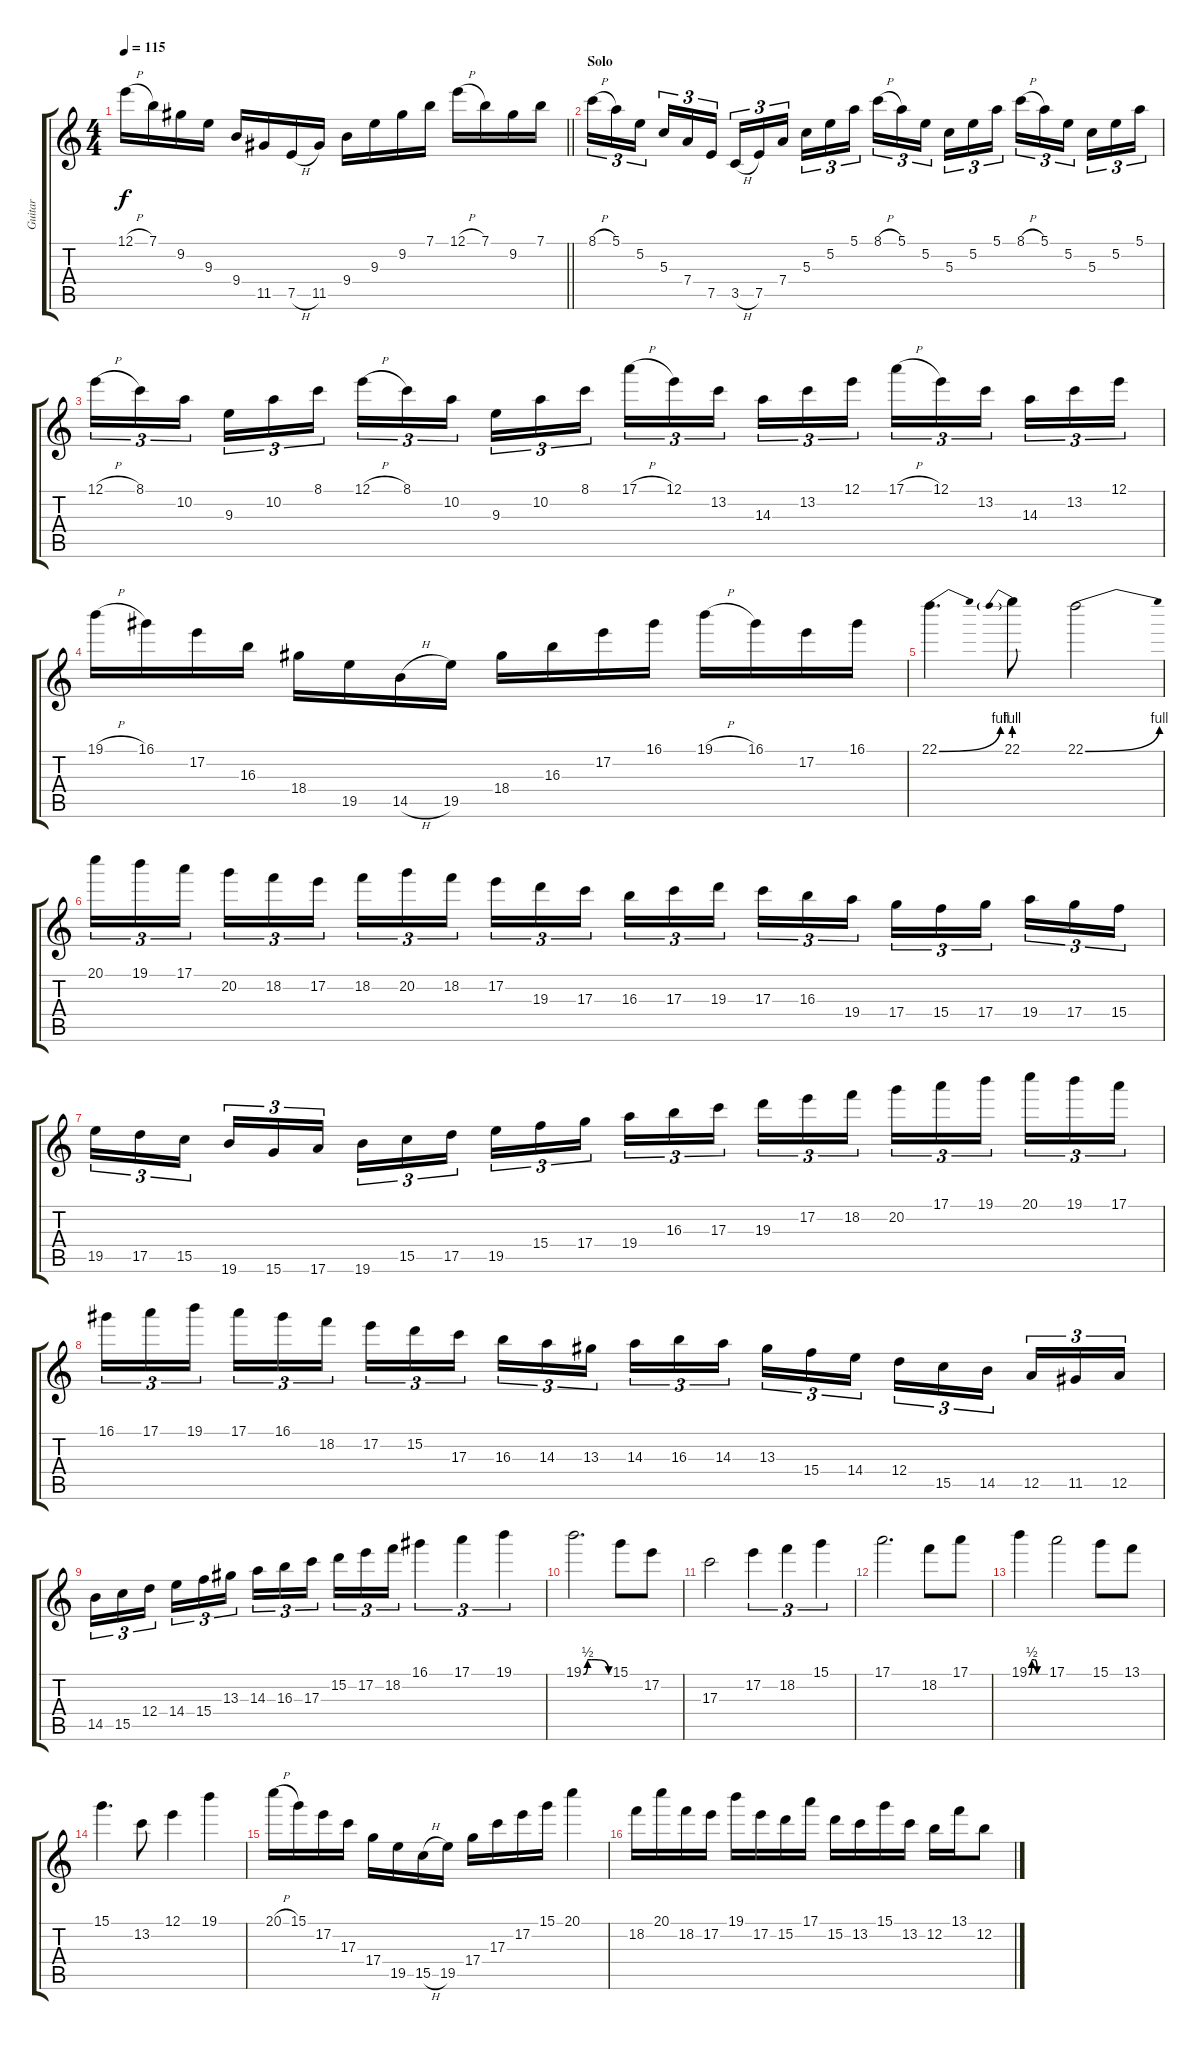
\track ("Guitar" "Guitar") {instrument overdrivenguitar}
\staff {score tabs}
\tuning (E4 B3 G3 D3 A2 E2) {hide}
\ts (4 4)
\tempo 115
\clef g2
\barLineRight lightlight
\ks c
12.1{h}.16{dy f} 7.1.16 9.2.16 9.3.16 9.4.16 11.5.16 7.5{h}.16 11.5.16 9.4.16 9.3.16 9.2.16 7.1.16 12.1{h}.16 7.1.16 9.2.16 7.1.16 |
\section ("" "Solo")
8.1{h}.16{tu (3 2)} 5.1.16{tu (3 2)} 5.2.16{tu (3 2) beam splitsecondary} 5.3.16{tu (3 2)} 7.4.16{tu (3 2)} 7.5.16{tu (3 2)} 3.5{h}.16{tu (3 2)} 7.5.16{tu (3 2)} 7.4.16{tu (3 2) beam splitsecondary} 5.3.16{tu (3 2)} 5.2.16{tu (3 2)} 5.1.16{tu (3 2)} 8.1{h}.16{tu (3 2)} 5.1.16{tu (3 2)} 5.2.16{tu (3 2) beam splitsecondary} 5.3.16{tu (3 2)} 5.2.16{tu (3 2)} 5.1.16{tu (3 2)} 8.1{h}.16{tu (3 2)} 5.1.16{tu (3 2)} 5.2.16{tu (3 2) beam splitsecondary} 5.3.16{tu (3 2)} 5.2.16{tu (3 2)} 5.1.16{tu (3 2)} |
12.1{h}.16{tu (3 2)} 8.1.16{tu (3 2)} 10.2.16{tu (3 2) beam splitsecondary} 9.3.16{tu (3 2)} 10.2.16{tu (3 2)} 8.1.16{tu (3 2)} 12.1{h}.16{tu (3 2)} 8.1.16{tu (3 2)} 10.2.16{tu (3 2) beam splitsecondary} 9.3.16{tu (3 2)} 10.2.16{tu (3 2)} 8.1.16{tu (3 2)} 17.1{h}.16{tu (3 2)} 12.1.16{tu (3 2)} 13.2.16{tu (3 2) beam splitsecondary} 14.3.16{tu (3 2)} 13.2.16{tu (3 2)} 12.1.16{tu (3 2)} 17.1{h}.16{tu (3 2)} 12.1.16{tu (3 2)} 13.2.16{tu (3 2) beam splitsecondary} 14.3.16{tu (3 2)} 13.2.16{tu (3 2)} 12.1.16{tu (3 2)} |
19.1{h}.16 16.1.16 17.2.16 16.3.16 18.4.16 19.5.16 14.5{h}.16 19.5.16 18.4.16 16.3.16 17.2.16 16.1.16 19.1{h}.16 16.1.16 17.2.16 16.1.16 |
22.1{be (bend 0 0 60 4)}.4{d} 22.1{be (prebend 0 4 60 4)}.8 22.1{be (bend 0 0 60 4)}.2 |
20.1.16{tu (3 2)} 19.1.16{tu (3 2)} 17.1.16{tu (3 2) beam splitsecondary} 20.2.16{tu (3 2)} 18.2.16{tu (3 2)} 17.2.16{tu (3 2)} 18.2.16{tu (3 2)} 20.2.16{tu (3 2)} 18.2.16{tu (3 2) beam splitsecondary} 17.2.16{tu (3 2)} 19.3.16{tu (3 2)} 17.3.16{tu (3 2)} 16.3.16{tu (3 2)} 17.3.16{tu (3 2)} 19.3.16{tu (3 2) beam splitsecondary} 17.3.16{tu (3 2)} 16.3.16{tu (3 2)} 19.4.16{tu (3 2)} 17.4.16{tu (3 2)} 15.4.16{tu (3 2)} 17.4.16{tu (3 2) beam splitsecondary} 19.4.16{tu (3 2)} 17.4.16{tu (3 2)} 15.4.16{tu (3 2)} |
19.5.16{tu (3 2)} 17.5.16{tu (3 2)} 15.5.16{tu (3 2) beam splitsecondary} 19.6.16{tu (3 2)} 15.6.16{tu (3 2)} 17.6.16{tu (3 2)} 19.6.16{tu (3 2)} 15.5.16{tu (3 2)} 17.5.16{tu (3 2) beam splitsecondary} 19.5.16{tu (3 2)} 15.4.16{tu (3 2)} 17.4.16{tu (3 2)} 19.4.16{tu (3 2)} 16.3.16{tu (3 2)} 17.3.16{tu (3 2) beam splitsecondary} 19.3.16{tu (3 2)} 17.2.16{tu (3 2)} 18.2.16{tu (3 2)} 20.2.16{tu (3 2)} 17.1.16{tu (3 2)} 19.1.16{tu (3 2) beam splitsecondary} 20.1.16{tu (3 2)} 19.1.16{tu (3 2)} 17.1.16{tu (3 2)} |
16.1.16{tu (3 2)} 17.1.16{tu (3 2)} 19.1.16{tu (3 2) beam splitsecondary} 17.1.16{tu (3 2)} 16.1.16{tu (3 2)} 18.2.16{tu (3 2)} 17.2.16{tu (3 2)} 15.2.16{tu (3 2)} 17.3.16{tu (3 2) beam splitsecondary} 16.3.16{tu (3 2)} 14.3.16{tu (3 2)} 13.3.16{tu (3 2)} 14.3.16{tu (3 2)} 16.3.16{tu (3 2)} 14.3.16{tu (3 2) beam splitsecondary} 13.3.16{tu (3 2)} 15.4.16{tu (3 2)} 14.4.16{tu (3 2)} 12.4.16{tu (3 2)} 15.5.16{tu (3 2)} 14.5.16{tu (3 2) beam splitsecondary} 12.5.16{tu (3 2)} 11.5.16{tu (3 2)} 12.5.16{tu (3 2)} |
14.5.16{tu (3 2)} 15.5.16{tu (3 2)} 12.4.16{tu (3 2) beam splitsecondary} 14.4.16{tu (3 2)} 15.4.16{tu (3 2)} 13.3.16{tu (3 2)} 14.3.16{tu (3 2)} 16.3.16{tu (3 2)} 17.3.16{tu (3 2) beam splitsecondary} 15.2.16{tu (3 2)} 17.2.16{tu (3 2)} 18.2.16{tu (3 2)} 16.1.4{tu (3 2)} 17.1.4{tu (3 2)} 19.1.4{tu (3 2)} |
19.1{be (custom 0 0 10 2 20 2 30 2 60 0)}.2{d} 15.1.8 17.2.8 |
17.3.2 17.2.4{tu (3 2)} 18.2.4{tu (3 2)} 15.1.4{tu (3 2)} |
17.1.2{d} 18.2.8 17.1.8 |
19.1{be (custom 0 0 10 2 20 2 30 0 60 0)}.4 17.1.2 15.1.8 13.1.8 |
15.1.4{d} 13.2.8 12.1.4 19.1.4 |
20.1{h}.16 15.1.16 17.2.16 17.3.16 17.4.16 19.5.16 15.5{h}.16 19.5.16 17.4.16 17.3.16 17.2.16 15.1.16 20.1.4 |
18.2.16 20.1.16 18.2.16 17.2.16 19.1.16 17.2.16 15.2.16 17.1.16 15.2.16 13.2.16 15.1.16 13.2.16 12.2.16 13.1.16 12.2.8
